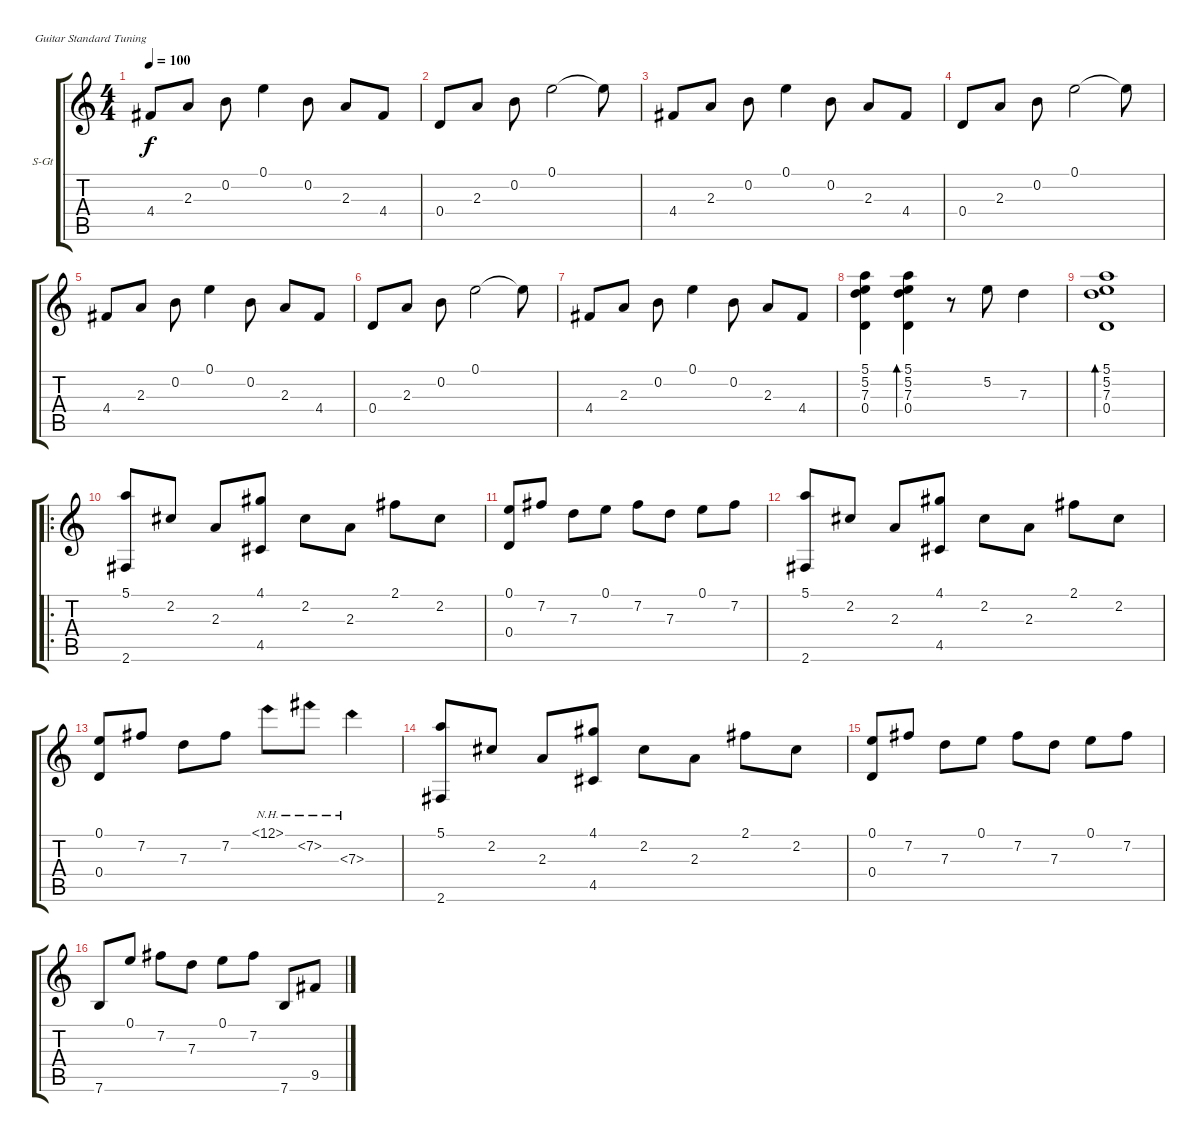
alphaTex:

\defaultSystemsLayout 4
\bracketExtendMode groupsimilarinstruments
\firstSystemTrackNameOrientation horizontal
\otherSystemsTrackNameOrientation horizontal
\track ("Steel Guitar" "S-Gt") {instrument acousticguitarsteel}
\staff {score tabs}
\tuning (E4 B3 G3 D3 A2 E2)
\ts (4 4)
\tempo 100
\clef g2
\ks c
4.4.8{dy f instrument acousticguitarsteel} 2.3.8 0.2.8 0.1.4 0.2.8 2.3.8 4.4.8 |
0.4.8 2.3.8 0.2.8 0.1.2 0.1{t}.8 |
4.4.8 2.3.8 0.2.8 0.1.4 0.2.8 2.3.8 4.4.8 |
0.4.8 2.3.8 0.2.8 0.1.2 0.1{t}.8 |
4.4.8 2.3.8 0.2.8 0.1.4 0.2.8 2.3.8 4.4.8 |
0.4.8 2.3.8 0.2.8 0.1.2 0.1{t}.8 |
4.4.8 2.3.8 0.2.8 0.1.4 0.2.8 2.3.8 4.4.8 |
(5.1 5.2 7.3 0.4).4 (5.1 5.2 7.3 0.4).4{bd 237} r.8 5.2.8 7.3.4 |
(5.1 5.2 7.3 0.4).1{bd 231} |
\ro
(5.1 2.6).8 2.2.8 2.3.8 (4.1 4.5).8 2.2.8 2.3.8 2.1.8 2.2.8 |
(0.1 0.4).8 7.2.8 7.3.8 0.1.8 7.2.8 7.3.8 0.1.8 7.2.8 |
(5.1 2.6).8 2.2.8 2.3.8 (4.1 4.5).8 2.2.8 2.3.8 2.1.8 2.2.8 |
(0.1 0.4).8 7.2.8 7.3.8 7.2.8 12.1{nh}.8 7.2{nh}.8 7.3{nh}.4 |
(5.1 2.6).8 2.2.8 2.3.8 (4.1 4.5).8 2.2.8 2.3.8 2.1.8 2.2.8 |
(0.1 0.4).8 7.2.8 7.3.8 0.1.8 7.2.8 7.3.8 0.1.8 7.2.8 |
7.6.8 0.1.8 7.2.8 7.3.8 0.1.8 7.2.8 7.6.8 9.5.8
